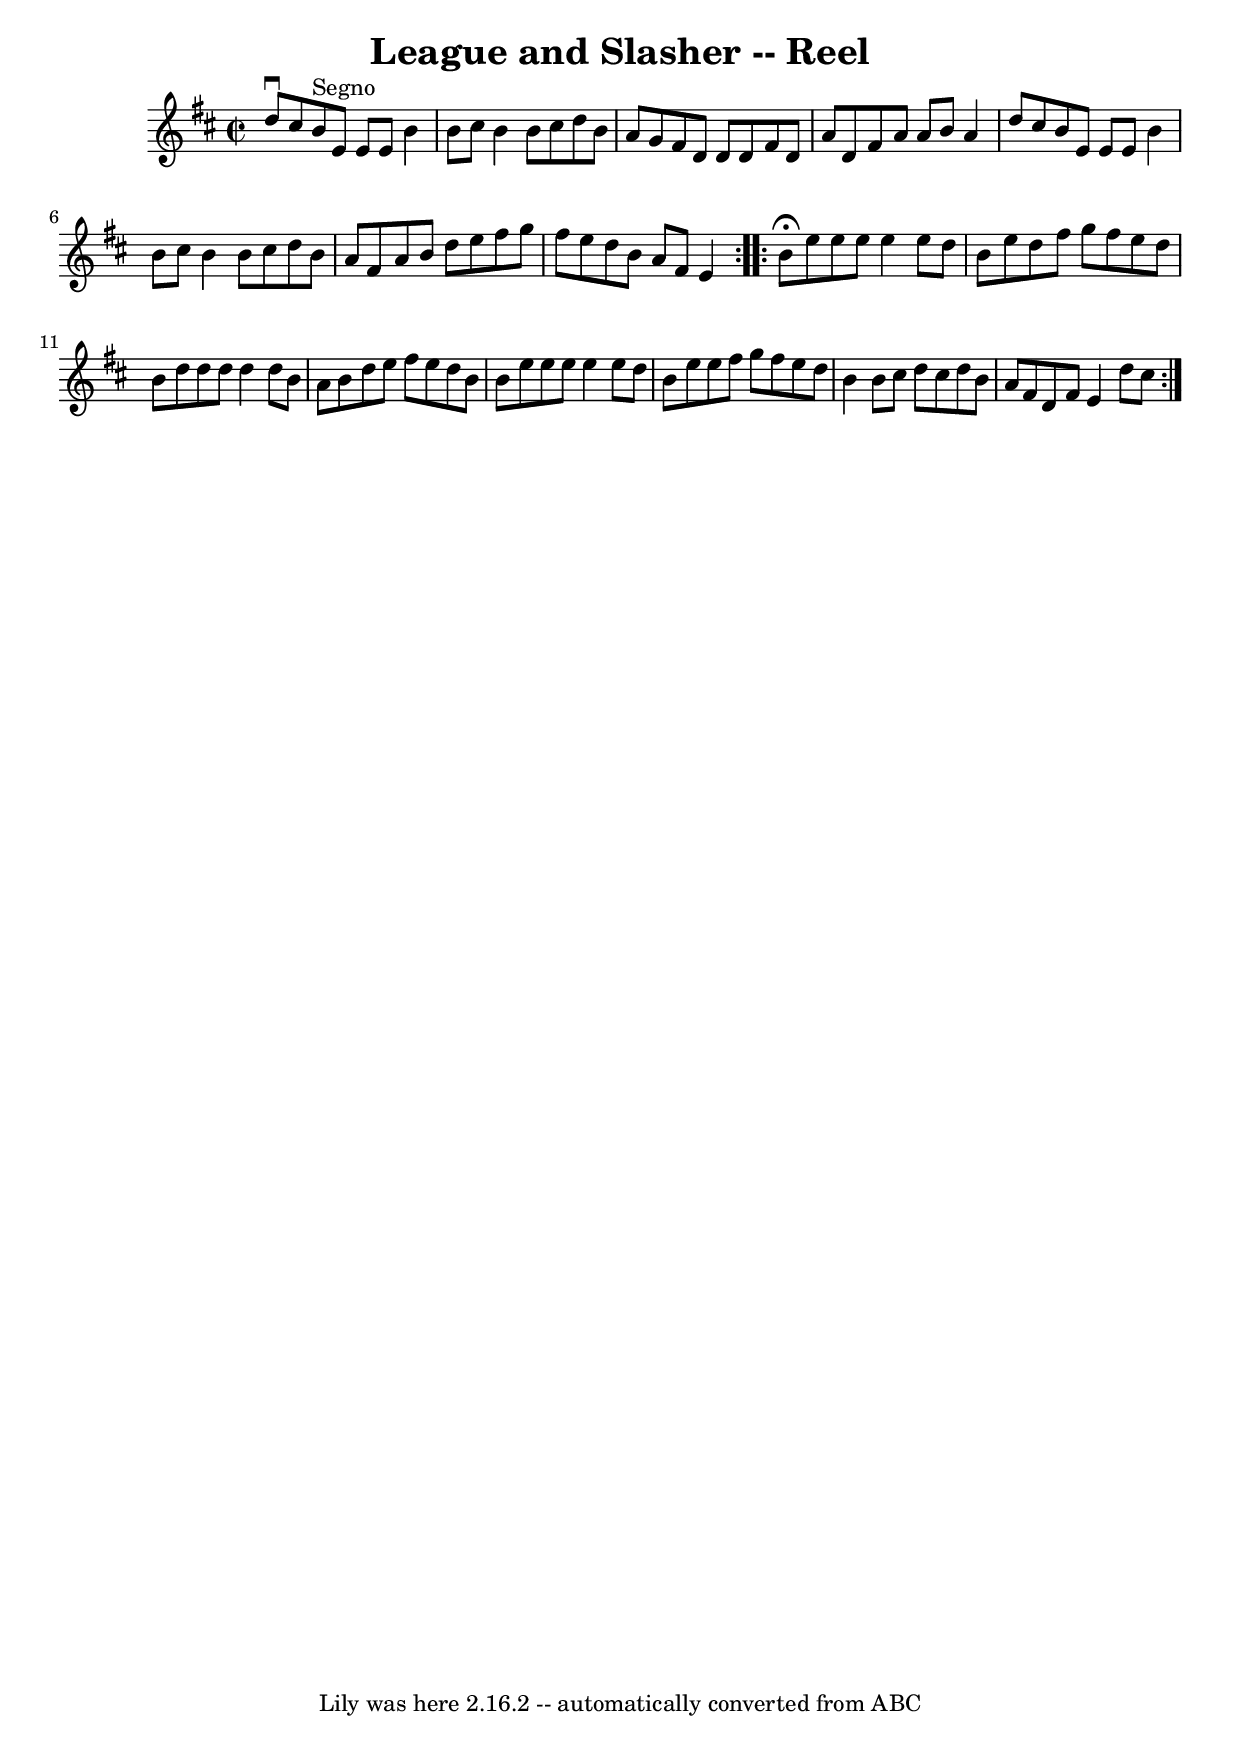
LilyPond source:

\version "2.16.2"
\include "Mammoth.ily"
\header {
  %% book = "Ryan's Mammoth Collection"
  crossRefNumber = "1"
  footnotes = ""
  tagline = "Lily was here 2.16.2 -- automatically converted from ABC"
  title = "League and Slasher -- Reel"

}
voicedefault =  {



  \repeat volta 2 {

    \override Staff.TimeSignature #'style = #'C
    \time 2/2 
    \key e \dorian     d''8^\downbow cis''8     |
    b'8^"Segno"       e'8 e'8 e'8 b'4 b'8 cis''8   |
    b'4 b'8 cis''8         d''8 b'8 a'8 g'8   |
    fis'8 d'8 d'8 d'8 fis'8         d'8 a'8 d'8   |
    fis'8 a'8 a'8 b'8 a'4 d''8         cis''8   |
    b'8 e'8 e'8 e'8 b'4 b'8 cis''8  |
         b'4 b'8 cis''8 d''8 b'8 a'8 fis'8   |
    a'8 b'8         d''8 e''8 fis''8 g''8 fis''8 e''8   |
    d''8 b'8 a'8 
    fis'8 e'4    
  } 
  \repeat volta 2 {
    b'8^\fermata e''8 e''8 e''8      e''4 e''8 d''8   |
    b'8 e''8 d''8 fis''8 g''8         fis''8 e''8 d''8   |
    b'8 d''8 d''8 d''8 d''4 d''8       b'8   |
    a'8 b'8 d''8 e''8 fis''8 e''8 d''8 b'8   |
    b'8 e''8 e''8 e''8 e''4 e''8 d''8  |
         b'8 e''8 e''8 fis''8 g''8 fis''8 e''8 d''8   |
    b'4      b'8 cis''8 d''8 cis''8 d''8 b'8   |
    a'8 fis'8    
    d'8 fis'8 e'4 d''8 cis''8    
  }   

}

\score{
  <<

    \context Staff="default"
    {
      \voicedefault 
      
    }

  >>
  \layout {
    
  }
  \midi {
  }

}
